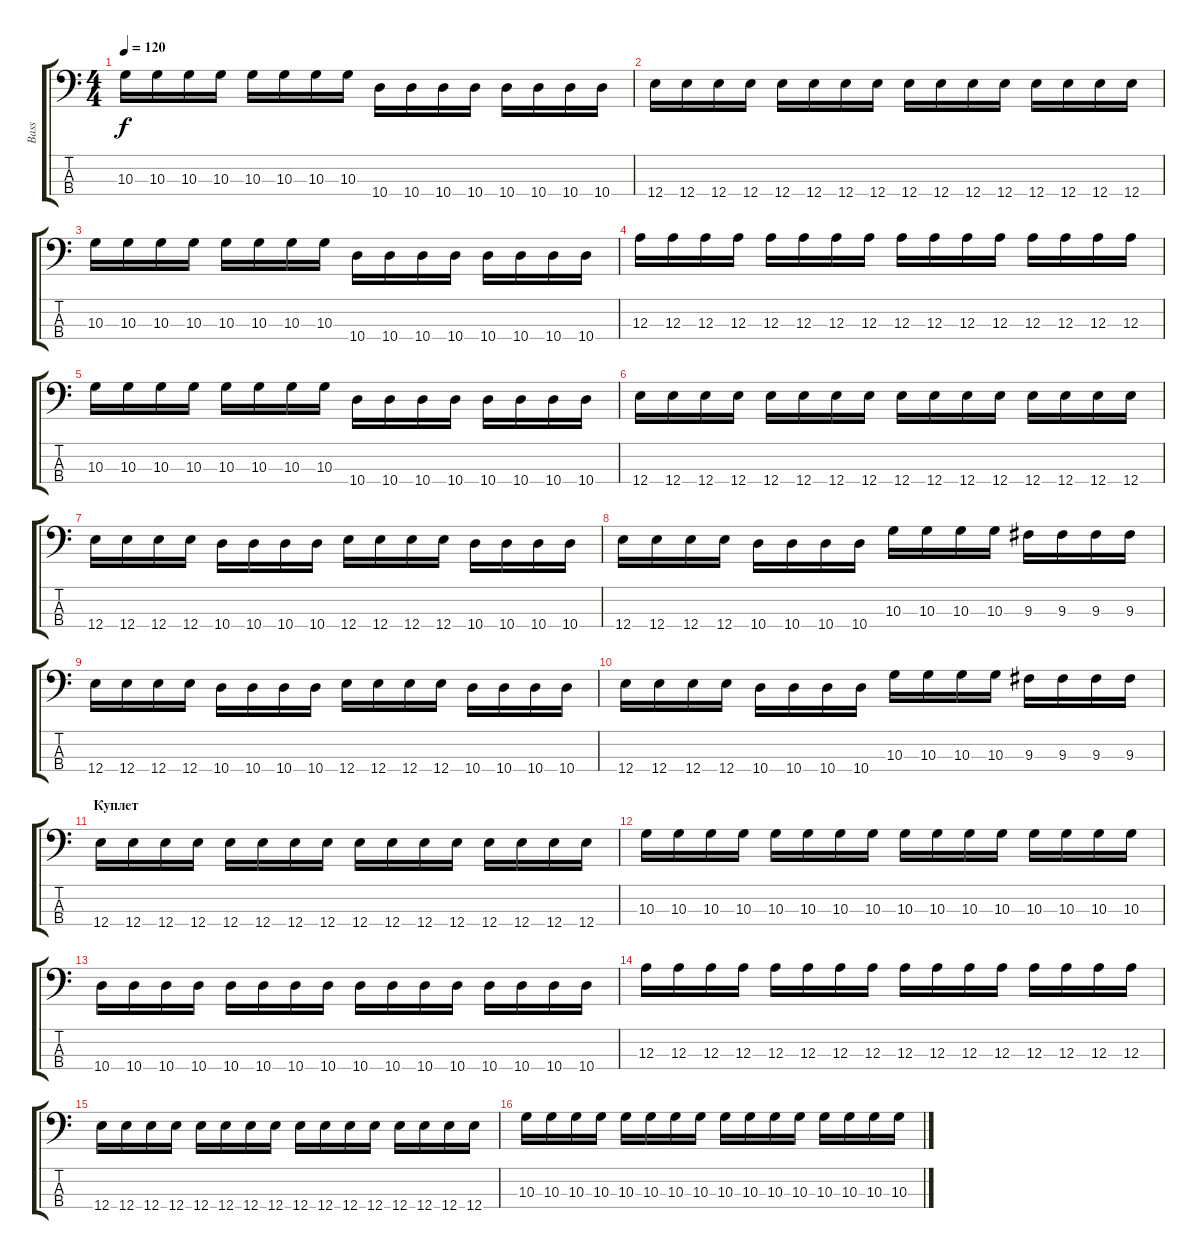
\track ("Bass" "Bass") {instrument electricbassfinger}
\staff {score tabs}
\tuning (G2 D2 A1 E1) {hide}
\ts (4 4)
\tempo 120
\clef f4
\ks c
10.3.16{dy f} 10.3.16 10.3.16 10.3.16 10.3.16 10.3.16 10.3.16 10.3.16 10.4.16 10.4.16 10.4.16 10.4.16 10.4.16 10.4.16 10.4.16 10.4.16 |
12.4.16 12.4.16 12.4.16 12.4.16 12.4.16 12.4.16 12.4.16 12.4.16 12.4.16 12.4.16 12.4.16 12.4.16 12.4.16 12.4.16 12.4.16 12.4.16 |
10.3.16 10.3.16 10.3.16 10.3.16 10.3.16 10.3.16 10.3.16 10.3.16 10.4.16 10.4.16 10.4.16 10.4.16 10.4.16 10.4.16 10.4.16 10.4.16 |
12.3.16 12.3.16 12.3.16 12.3.16 12.3.16 12.3.16 12.3.16 12.3.16 12.3.16 12.3.16 12.3.16 12.3.16 12.3.16 12.3.16 12.3.16 12.3.16 |
10.3.16 10.3.16 10.3.16 10.3.16 10.3.16 10.3.16 10.3.16 10.3.16 10.4.16 10.4.16 10.4.16 10.4.16 10.4.16 10.4.16 10.4.16 10.4.16 |
12.4.16 12.4.16 12.4.16 12.4.16 12.4.16 12.4.16 12.4.16 12.4.16 12.4.16 12.4.16 12.4.16 12.4.16 12.4.16 12.4.16 12.4.16 12.4.16 |
12.4.16 12.4.16 12.4.16 12.4.16 10.4.16 10.4.16 10.4.16 10.4.16 12.4.16 12.4.16 12.4.16 12.4.16 10.4.16 10.4.16 10.4.16 10.4.16 |
12.4.16 12.4.16 12.4.16 12.4.16 10.4.16 10.4.16 10.4.16 10.4.16 10.3.16 10.3.16 10.3.16 10.3.16 9.3.16 9.3.16 9.3.16 9.3.16 |
12.4.16 12.4.16 12.4.16 12.4.16 10.4.16 10.4.16 10.4.16 10.4.16 12.4.16 12.4.16 12.4.16 12.4.16 10.4.16 10.4.16 10.4.16 10.4.16 |
12.4.16 12.4.16 12.4.16 12.4.16 10.4.16 10.4.16 10.4.16 10.4.16 10.3.16 10.3.16 10.3.16 10.3.16 9.3.16 9.3.16 9.3.16 9.3.16 |
\section ("" "Куплет")
12.4.16 12.4.16 12.4.16 12.4.16 12.4.16 12.4.16 12.4.16 12.4.16 12.4.16 12.4.16 12.4.16 12.4.16 12.4.16 12.4.16 12.4.16 12.4.16 |
10.3.16 10.3.16 10.3.16 10.3.16 10.3.16 10.3.16 10.3.16 10.3.16 10.3.16 10.3.16 10.3.16 10.3.16 10.3.16 10.3.16 10.3.16 10.3.16 |
10.4.16 10.4.16 10.4.16 10.4.16 10.4.16 10.4.16 10.4.16 10.4.16 10.4.16 10.4.16 10.4.16 10.4.16 10.4.16 10.4.16 10.4.16 10.4.16 |
12.3.16 12.3.16 12.3.16 12.3.16 12.3.16 12.3.16 12.3.16 12.3.16 12.3.16 12.3.16 12.3.16 12.3.16 12.3.16 12.3.16 12.3.16 12.3.16 |
12.4.16 12.4.16 12.4.16 12.4.16 12.4.16 12.4.16 12.4.16 12.4.16 12.4.16 12.4.16 12.4.16 12.4.16 12.4.16 12.4.16 12.4.16 12.4.16 |
10.3.16 10.3.16 10.3.16 10.3.16 10.3.16 10.3.16 10.3.16 10.3.16 10.3.16 10.3.16 10.3.16 10.3.16 10.3.16 10.3.16 10.3.16 10.3.16
